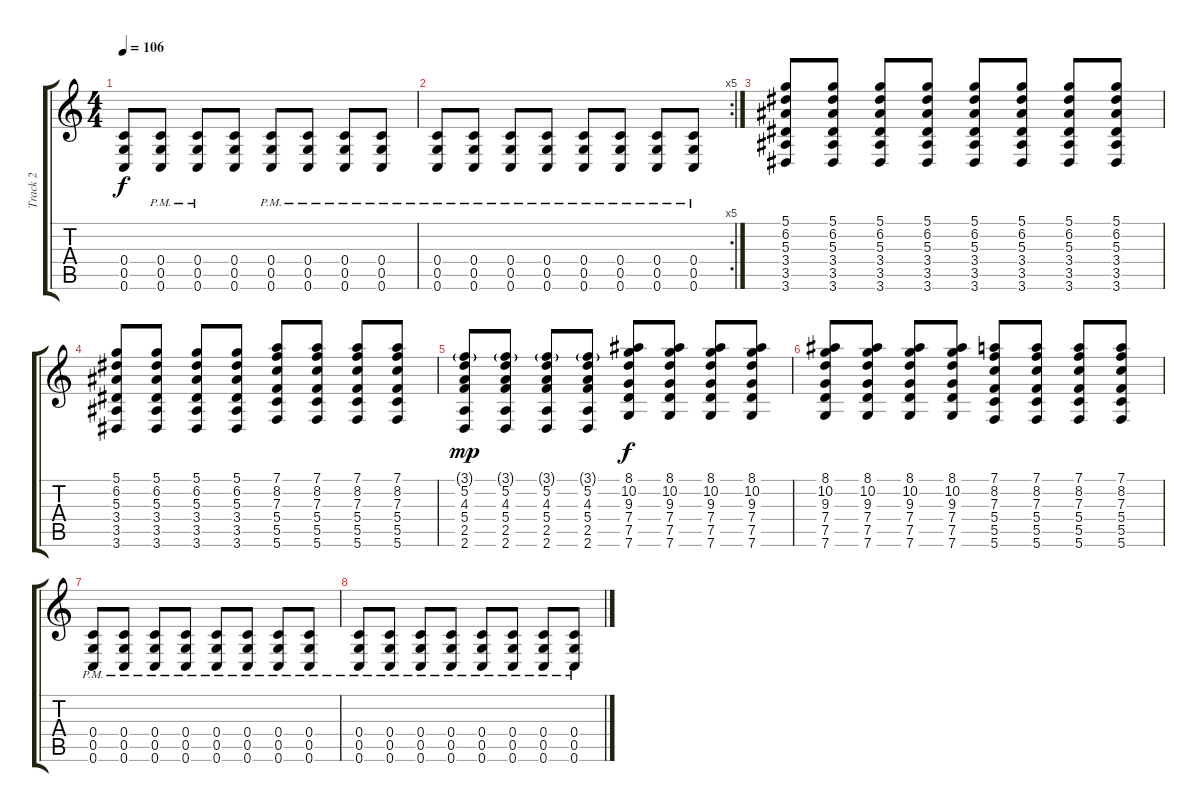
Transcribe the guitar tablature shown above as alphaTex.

\track ("Track 2" "Track 2") {instrument distortionguitar}
\staff {score tabs}
\tuning (D4 A3 F3 C3 G2 C2) {hide}
\ts (4 4)
\tempo 106
\clef g2
\ks c
(0.4 0.5 0.6).8{dy f} (0.4{pm} 0.5{pm} 0.6{pm}).8 (0.4{pm} 0.5{pm} 0.6{pm}).8 (0.4 0.5 0.6).8 (0.4{pm} 0.5{pm} 0.6{pm}).8 (0.4{pm} 0.5{pm} 0.6{pm}).8 (0.4{pm} 0.5{pm} 0.6{pm}).8 (0.4{pm} 0.5{pm} 0.6{pm}).8 |
\rc 5
(0.4{pm} 0.5 0.6).8 (0.4{pm} 0.5 0.6).8 (0.4{pm} 0.5{pm} 0.6{pm}).8 (0.4{pm} 0.5 0.6).8 (0.4{pm} 0.5 0.6).8 (0.4{pm} 0.5{pm} 0.6{pm}).8 (0.4{pm} 0.5 0.6).8 (0.4{pm} 0.5{pm} 0.6{pm}).8 |
(5.1 6.2 5.3 3.4 3.5 3.6).8 (5.1 6.2 5.3 3.4 3.5 3.6).8 (5.1 6.2 5.3 3.4 3.5 3.6).8 (5.1 6.2 5.3 3.4 3.5 3.6).8 (5.1 6.2 5.3 3.4 3.5 3.6).8 (5.1 6.2 5.3 3.4 3.5 3.6).8 (5.1 6.2 5.3 3.4 3.5 3.6).8 (5.1 6.2 5.3 3.4 3.5 3.6).8 |
(5.1 6.2 5.3 3.4 3.5 3.6).8 (5.1 6.2 5.3 3.4 3.5 3.6).8 (5.1 6.2 5.3 3.4 3.5 3.6).8 (5.1 6.2 5.3 3.4 3.5 3.6).8 (7.1 8.2 7.3 5.4 5.5 5.6).8 (7.1 8.2 7.3 5.4 5.5 5.6).8 (7.1 8.2 7.3 5.4 5.5 5.6).8 (7.1 8.2 7.3 5.4 5.5 5.6).8 |
(3.1{g} 5.2 4.3 5.4 2.5 2.6).8{dy mp volume 0} (3.1{g} 5.2 4.3 5.4 2.5 2.6).8 (3.1{g} 5.2 4.3 5.4 2.5 2.6).8 (3.1{g} 5.2 4.3 5.4 2.5 2.6).8 (8.1 10.2 9.3 7.4 7.5 7.6).8{dy f} (8.1 10.2 9.3 7.4 7.5 7.6).8 (8.1 10.2 9.3 7.4 7.5 7.6).8 (8.1 10.2 9.3 7.4 7.5 7.6).8 |
(8.1 10.2 9.3 7.4 7.5 7.6).8 (8.1 10.2 9.3 7.4 7.5 7.6).8 (8.1 10.2 9.3 7.4 7.5 7.6).8 (8.1 10.2 9.3 7.4 7.5 7.6).8 (7.1 8.2 7.3 5.4 5.5 5.6).8 (7.1 8.2 7.3 5.4 5.5 5.6).8 (7.1 8.2 7.3 5.4 5.5 5.6).8 (7.1 8.2 7.3 5.4 5.5 5.6).8 |
(0.4{pm} 0.5{pm} 0.6{pm}).8 (0.4{pm} 0.5{pm} 0.6{pm}).8 (0.4{pm} 0.5{pm} 0.6{pm}).8 (0.4{pm} 0.5{pm} 0.6{pm}).8 (0.4{pm} 0.5{pm} 0.6{pm}).8 (0.4{pm} 0.5{pm} 0.6{pm}).8 (0.4{pm} 0.5{pm} 0.6{pm}).8 (0.4{pm} 0.5{pm} 0.6{pm}).8 |
(0.4{pm} 0.5{pm} 0.6{pm}).8 (0.4{pm} 0.5{pm} 0.6{pm}).8 (0.4{pm} 0.5{pm} 0.6{pm}).8 (0.4{pm} 0.5{pm} 0.6{pm}).8 (0.4{pm} 0.5{pm} 0.6{pm}).8 (0.4{pm} 0.5{pm} 0.6{pm}).8 (0.4{pm} 0.5{pm} 0.6{pm}).8 (0.4{pm} 0.5{pm} 0.6{pm}).8
